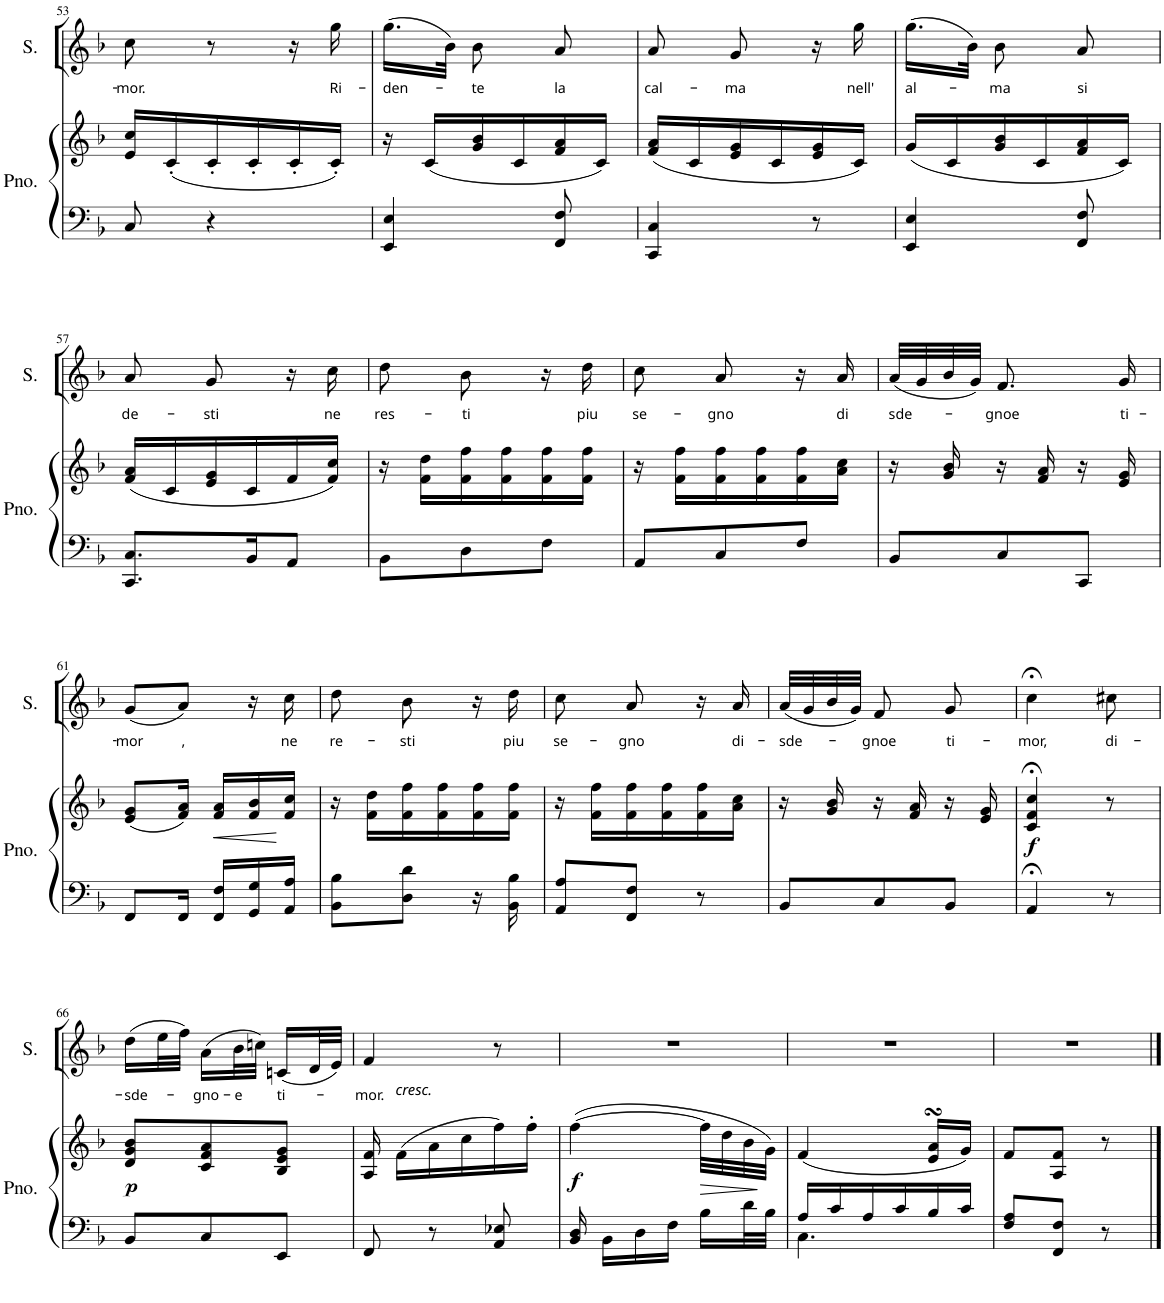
**kern	**kern	**dynam	**kern	**text
*part2	*part2	*part2	*part1	*part1
*staff3	*staff2	*staff2/3	*staff1	*staff1
*I"Piano	*	*	*I"Soprano	*
*I'Pno.	*	*	*I'S.	*
!!LO:PB:g=z
*clefF4	*clefG2	*	*clefG2	*
*k[b-]	*k[b-]	*	*k[b-]	*
*F:	*F:	*	*F:	*
*M3/8	*M3/8	*	*M3/8	*
=53	=53	=53	=53	=53
!	!	!	!	!LO:LY:b
8C/	16e/ 16cc/LL	.	8cc\	-mor.
.	(16c'/	.	.	.
4r	16c'/	.	8r	.
.	16c'/	.	.	.
.	16c'/	.	16r	.
!	!	!	!	!LO:LY:b
.	16c'/JJ)	.	16gg\	Ri-
=54	=54	=54	=54	=54
!	!	!	!	!LO:LY:b
4EE/ 4E/	16r	.	(16.gg\LL	-den-
.	(16c/LL	.	.	.
.	.	.	32b-\JJk)	.
!	!	!	!	!LO:LY:b
.	16g/ 16b-/	.	8b-\	-te
.	16c/	.	.	.
!	!	!	!	!LO:LY:b
8FF/ 8F/	16f/ 16a/	.	8a/	la
.	16c/JJ)	.	.	.
=55	=55	=55	=55	=55
!	!	!	!	!LO:LY:b
4CC/ 4C/	(16f/ 16a/LL	.	8a/	cal-
.	16c/	.	.	.
!	!	!	!	!LO:LY:b
.	16e/ 16g/	.	8g/	-ma
.	16c/	.	.	.
8r	16e/ 16g/	.	16r	.
!	!	!	!	!LO:LY:b
.	16c/JJ)	.	16gg\	nell'
=56	=56	=56	=56	=56
!	!	!	!	!LO:LY:b
4EE/ 4E/	(16g/LL	.	(16.gg\LL	al-
.	16c/	.	.	.
.	.	.	32b-\JJk)	.
!	!	!	!	!LO:LY:b
.	16g/ 16b-/	.	8b-\	-ma
.	16c/	.	.	.
!	!	!	!	!LO:LY:b
8FF/ 8F/	16f/ 16a/	.	8a/	si
.	16c/JJ)	.	.	.
!!LO:LB:g=z
=57	=57	=57	=57	=57
!	!	!	!	!LO:LY:b
8.CC/ 8.C/L	(16f/ 16a/LL	.	8a/	de-
.	16c/	.	.	.
!	!	!	!	!LO:LY:b
.	16e/ 16g/	.	8g/	-sti
16BB-/K	16c/	.	.	.
8AA/J	16f/	.	16r	.
!	!	!	!	!LO:LY:b
.	16f/ 16cc/JJ)	.	16cc\	ne
=58	=58	=58	=58	=58
!	!	!	!	!LO:LY:b
8BB-\L	16r	.	8dd\	res-
.	16f\ 16dd\LL	.	.	.
!	!	!	!	!LO:LY:b
8D\	16f\ 16ff\	.	8b-\	-ti
.	16f\ 16ff\	.	.	.
8F\J	16f\ 16ff\	.	16r	.
!	!	!	!	!LO:LY:b
.	16f\ 16ff\JJ	.	16dd\	piu
=59	=59	=59	=59	=59
!	!	!	!	!LO:LY:b
8AA/L	16r	.	8cc\	se-
.	16f\ 16ff\LL	.	.	.
!	!	!	!	!LO:LY:b
8C/	16f\ 16ff\	.	8a/	-gno
.	16f\ 16ff\	.	.	.
8F/J	16f\ 16ff\	.	16r	.
!	!	!	!	!LO:LY:b
.	16a\ 16cc\JJ	.	16a/	di
=60	=60	=60	=60	=60
!	!	!	!	!LO:LY:b
8BB-/L	16r	.	(32a/LLL	sde-
.	.	.	32g/	.
.	16g/ 16b-/	.	32b-/	.
.	.	.	32g/JJJ)	.
!	!	!	!	!LO:LY:b
8C/	16r	.	8.f/	-gnoe
.	16f/ 16a/	.	.	.
8CC/J	16r	.	.	.
!	!	!	!	!LO:LY:b
.	16e/ 16g/	.	16g/	ti-
!!LO:LB:g=z
=61	=61	=61	=61	=61
!	!	!	!	!LO:LY:b
8FF/L	(8e/ 8g/L	.	(8g/L	-mor
!	!	!	!	!LO:LY:b
16FF/Jk	16f/ 16a/Jk)	.	8a/J)	,
!	!	!LO:HP:b	!	!
16FF/ 16F/LL	16f/ 16a/LL	<	.	.
16GG/ 16G/	16f/ 16b-/	.	16r	.
!	!	!	!	!LO:LY:b
16AA/ 16A/JJ	16f/ 16cc/JJ	[	16cc\	ne
=62	=62	=62	=62	=62
!	!	!	!	!LO:LY:b
8BB-\ 8B-\L	16r	.	8dd\	re-
.	16f\ 16dd\LL	.	.	.
!	!	!	!	!LO:LY:b
8D\ 8d\J	16f\ 16ff\	.	8b-\	-sti
.	16f\ 16ff\	.	.	.
16r	16f\ 16ff\	.	16r	.
!	!	!	!	!LO:LY:b
16BB-\ 16B-\	16f\ 16ff\JJ	.	16dd\	piu
=63	=63	=63	=63	=63
!	!	!	!	!LO:LY:b
8AA/ 8A/L	16r	.	8cc\	se-
.	16f\ 16ff\LL	.	.	.
!	!	!	!	!LO:LY:b
8FF/ 8F/J	16f\ 16ff\	.	8a/	-gno
.	16f\ 16ff\	.	.	.
8r	16f\ 16ff\	.	16r	.
!	!	!	!	!LO:LY:b
.	16a\ 16cc\JJ	.	16a/	di-
=64	=64	=64	=64	=64
!	!	!	!	!LO:LY:b
8BB-/L	16r	.	(32a/LLL	-sde-
.	.	.	32g/	.
.	16g/ 16b-/	.	32b-/	.
.	.	.	32g/JJJ)	.
!	!	!	!	!LO:LY:b
8C/	16r	.	8f/	-gnoe
.	16f/ 16a/	.	.	.
!	!	!	!	!LO:LY:b
8BB-/J	16r	.	8g/	ti-
.	16e/ 16g/	.	.	.
=65	=65	=65	=65	=65
!	!	!LO:DY:b	!	!LO:LY:b
4AA;</	4c/;< 4f/;< 4cc/;<	f	4cc;<\	-mor,
!	!	!	!	!LO:LY:b
8r	8r	.	8cc#X\	di-
!!LO:LB:g=z
=66	=66	=66	=66	=66
!	!	!LO:DY:b	!	!LO:LY:b
8BB-/L	8d/ 8g/ 8b-/L	p	(16dd\LL	-sde-
.	.	.	32ee\L	.
.	.	.	32ff\JJJ)	.
!	!	!	!	!LO:LY:b
8C/	8c/ 8f/ 8a/	.	(16a\LL	-gno-
!	!	!	!	!LO:LY:b
.	.	.	32b-\L	-e
.	.	.	32ccn\JJJ)	.
!	!	!	!	!LO:LY:b
8EE/J	8B-/ 8e/ 8g/J	.	(16cn/LL	ti-
.	.	.	32d/L	.
.	.	.	32e/JJJ)	.
=67	=67	=67	=67	=67
!	!	!	!	!LO:LY:b
8FF/	16A/ 16f/	.	4f/	-mor.
!	!LO:TX:a:i:t=cresc.	!	!	!
.	(16f\LL	.	.	.
8r	16a\	.	.	.
.	16cc\	.	.	.
8AA/ 8E-X/	16ff\)	.	8r	.
.	16ff'\JJ	.	.	.
=68	=68	=68	=68	=68
!	!	!LO:DY:b	!	!
16BB-/ 16D/	([4ff\	f	4.r	.
16BB-\LL	.	.	.	.
16D\	.	.	.	.
16F\JJ	.	.	.	.
!	!	!LO:HP:b	!	!
16B-\LL	32ff\LLL]	>	.	.
.	32dd\	.	.	.
32d\L	32b-\	.	.	.
32B-\JJJ	32g\JJJ)	]	.	.
=69	=69	=69	=69	=69
*^	*	*	*	*
16A/LL	4.C\	(4f/	.	4.r	.
16c/	.	.	.	.	.
16A/	.	.	.	.	.
16c/	.	.	.	.	.
16B-/	.	16e/sSSS 16a/sSSSLL	.	.	.
16c/JJ	.	16g/JJ)	.	.	.
*v	*v	*	*	*	*
=70	=70	=70	=70	=70
8F/ 8A/L	8f/L	.	4.r	.
8FF/ 8F/J	8A/ 8f/J	.	.	.
8r	8r	.	.	.
==	==	==	==	==
*-	*-	*-	*-	*-
